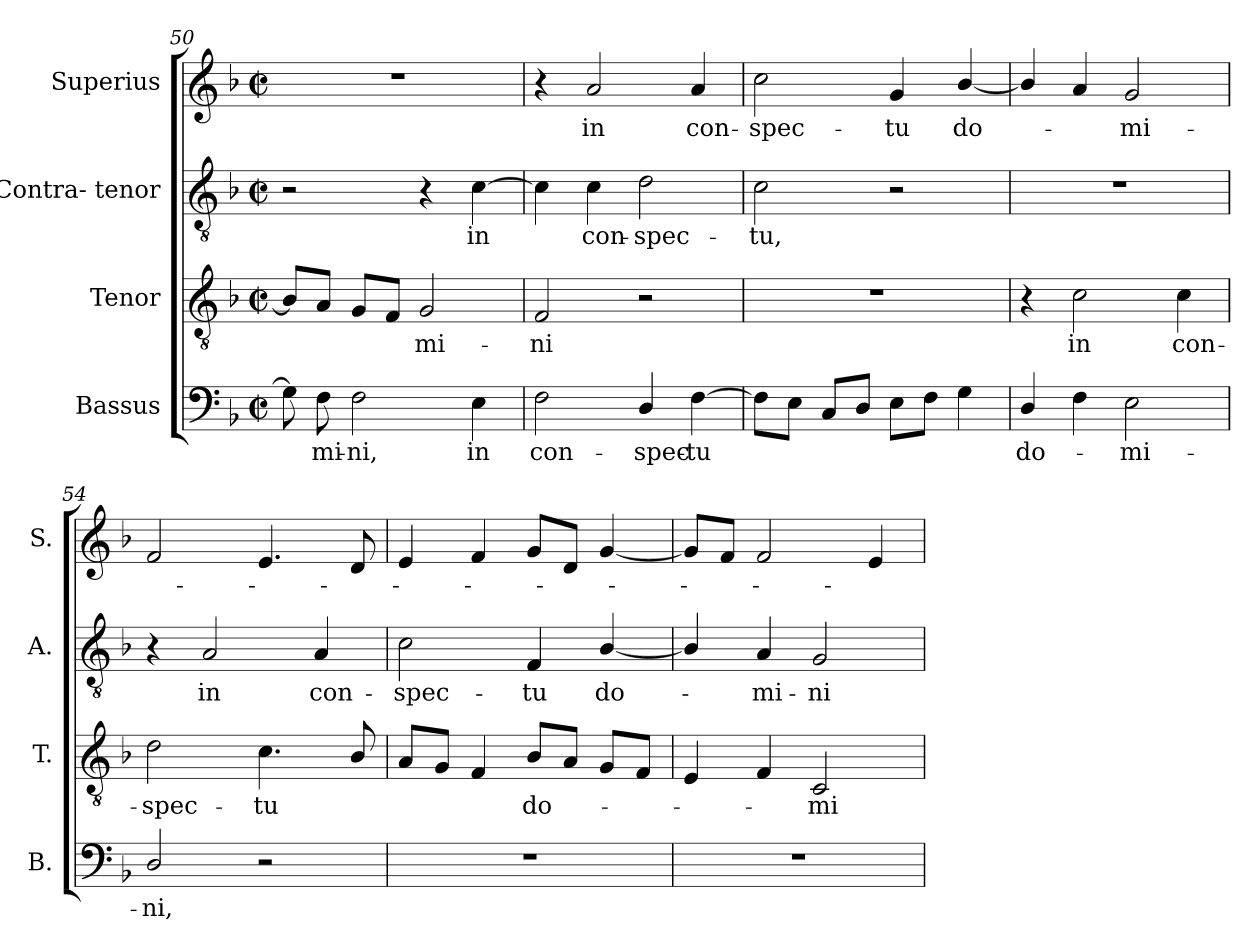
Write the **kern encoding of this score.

**kern	**text	**kern	**text	**kern	**text	**kern	**text
*part4	*part4	*part3	*part3	*part2	*part2	*part1	*part1
*staff4	*staff4	*staff3	*staff3	*staff2	*staff2	*staff1	*staff1
*I"Bassus	*	*I"Tenor	*	*I"Contra- tenor	*	*I"Superius	*
*I'B.	*	*I'T.	*	*I'A.	*	*I'S.	*
*clefF4	*	*clefGv2	*	*clefGv2	*	*clefG2	*
*	*	*ITrd7c12	*	*ITrd7c12	*	*	*
*k[b-]	*	*k[b-]	*	*k[b-]	*	*k[b-]	*
*F:	*	*F:	*	*F:	*	*F:	*
*M2/2	*	*M2/2	*	*M2/2	*	*M2/2	*
*met(c|)	*	*met(c|)	*	*met(c|)	*	*met(c|)	*
=50	=50	=50	=50	=50	=50	=50	=50
8Gi\]	.	8BB-i/L]	.	2r	.	1r	.
!	!LO:LY:b:color=#000000	!	!	!	!	!	!
8Fi\	-mi-	8AAi/J	.	.	.	.	.
!	!LO:LY:b:color=#000000	!	!	!	!	!	!
2Fi\	-ni,	8GGi/L	.	.	.	.	.
.	.	8FFi/J	.	.	.	.	.
!	!	!	!LO:LY:b:color=#000000	!	!	!	!
.	.	2GGi/	-mi-	4r	.	.	.
!	!LO:LY:b:color=#000000	!	!	!	!	!	!
!	!	!	!	!	!LO:LY:b:color=#000000	!	!
4Ei\	in	.	.	[4Ci\	in	.	.
=51	=51	=51	=51	=51	=51	=51	=51
!	!LO:LY:b:color=#000000	!	!	!	!	!	!
!	!	!	!LO:LY:b:color=#000000	!	!	!	!
2Fi\	con-	2FFi/	-ni	4Ci\]	.	4r	.
!	!	!	!	!	!LO:LY:b:color=#000000	!	!
!	!	!	!	!	!	!	!LO:LY:b:color=#000000
.	.	.	.	4Ci\	con-	2ai/	in
!	!LO:LY:b:color=#000000	!	!	!	!	!	!
!	!	!	!	!	!LO:LY:b:color=#000000	!	!
4Di/	-spec-	2r	.	2Di\	-spec-	.	.
!	!LO:LY:b:color=#000000	!	!	!	!	!	!
!	!	!	!	!	!	!	!LO:LY:b:color=#000000
[4Fi\	-tu	.	.	.	.	4ai/	con-
=52	=52	=52	=52	=52	=52	=52	=52
!	!	!	!	!	!LO:LY:b:color=#000000	!	!
!	!	!	!	!	!	!	!LO:LY:b:color=#000000
8Fi\L]	.	1r	.	2Ci\	-tu,	2cci\	-spec-
8Ei\J	.	.	.	.	.	.	.
8Ci/L	.	.	.	.	.	.	.
8Di/J	.	.	.	.	.	.	.
!	!	!	!	!	!	!	!LO:LY:b:color=#000000
8Ei\L	.	.	.	2r	.	4gi/	-tu
8Fi\J	.	.	.	.	.	.	.
!	!	!	!	!	!	!	!LO:LY:b:color=#000000
4Gi\	.	.	.	.	.	[4b-i/	do-
=53	=53	=53	=53	=53	=53	=53	=53
!	!LO:LY:b:color=#000000	!	!	!	!	!	!
4Di/	do-	4r	.	1r	.	4b-i/]	.
!	!	!	!LO:LY:b:color=#000000	!	!	!	!
4Fi\	.	2Ci\	in	.	.	4ai/	.
!	!LO:LY:b:color=#000000	!	!	!	!	!	!
!	!	!	!	!	!	!	!LO:LY:b:color=#000000
2Ei\	-mi-	.	.	.	.	2gi/	-mi-
!	!	!	!LO:LY:b:color=#000000	!	!	!	!
.	.	4Ci\	con-	.	.	.	.
!!LO:LB:g=z
=54	=54	=54	=54	=54	=54	=54	=54
!	!LO:LY:b:color=#000000	!	!	!	!	!	!
!	!	!	!LO:LY:b:color=#000000	!	!	!	!
2Di/	-ni,	2Di\	-spec-	4r	.	2fi/	.
!	!	!	!	!	!LO:LY:b:color=#000000	!	!
.	.	.	.	2AAi/	in	.	.
!	!	!	!LO:LY:b:color=#000000	!	!	!	!
2r	.	4.Ci\	-tu	.	.	4.ei/	.
!	!	!	!	!	!LO:LY:b:color=#000000	!	!
.	.	.	.	4AAi/	con-	.	.
.	.	8BB-i/	.	.	.	8di/	.
=55	=55	=55	=55	=55	=55	=55	=55
!	!	!	!	!	!LO:LY:b:color=#000000	!	!
1r	.	8AAi/L	.	2Ci\	-spec-	4ei/	.
.	.	8GGi/J	.	.	.	.	.
.	.	4FFi/	.	.	.	4fi/	.
!	!	!	!LO:LY:b:color=#000000	!	!	!	!
!	!	!	!	!	!LO:LY:b:color=#000000	!	!
.	.	8BB-i/L	do-	4FFi/	-tu	8gi/L	.
.	.	8AAi/J	.	.	.	8di/J	.
!	!	!	!	!	!LO:LY:b:color=#000000	!	!
.	.	8GGi/L	.	[4BB-i/	do-	[4gi/	.
.	.	8FFi/J	.	.	.	.	.
=56	=56	=56	=56	=56	=56	=56	=56
1r	.	4EEi/	.	4BB-i/]	.	8gi/L]	.
.	.	.	.	.	.	8fi/J	.
!	!	!	!	!	!LO:LY:b:color=#000000	!	!
.	.	4FFi/	.	4AAi/	-mi-	2fi/	.
!	!	!	!LO:LY:b:color=#000000	!	!	!	!
!	!	!	!	!	!LO:LY:b:color=#000000	!	!
.	.	2CCi/	-mi-	2GGi/	-ni	.	.
.	.	.	.	.	.	4ei/	.
=	=	=	=	=	=	=	=
*-	*-	*-	*-	*-	*-	*-	*-
